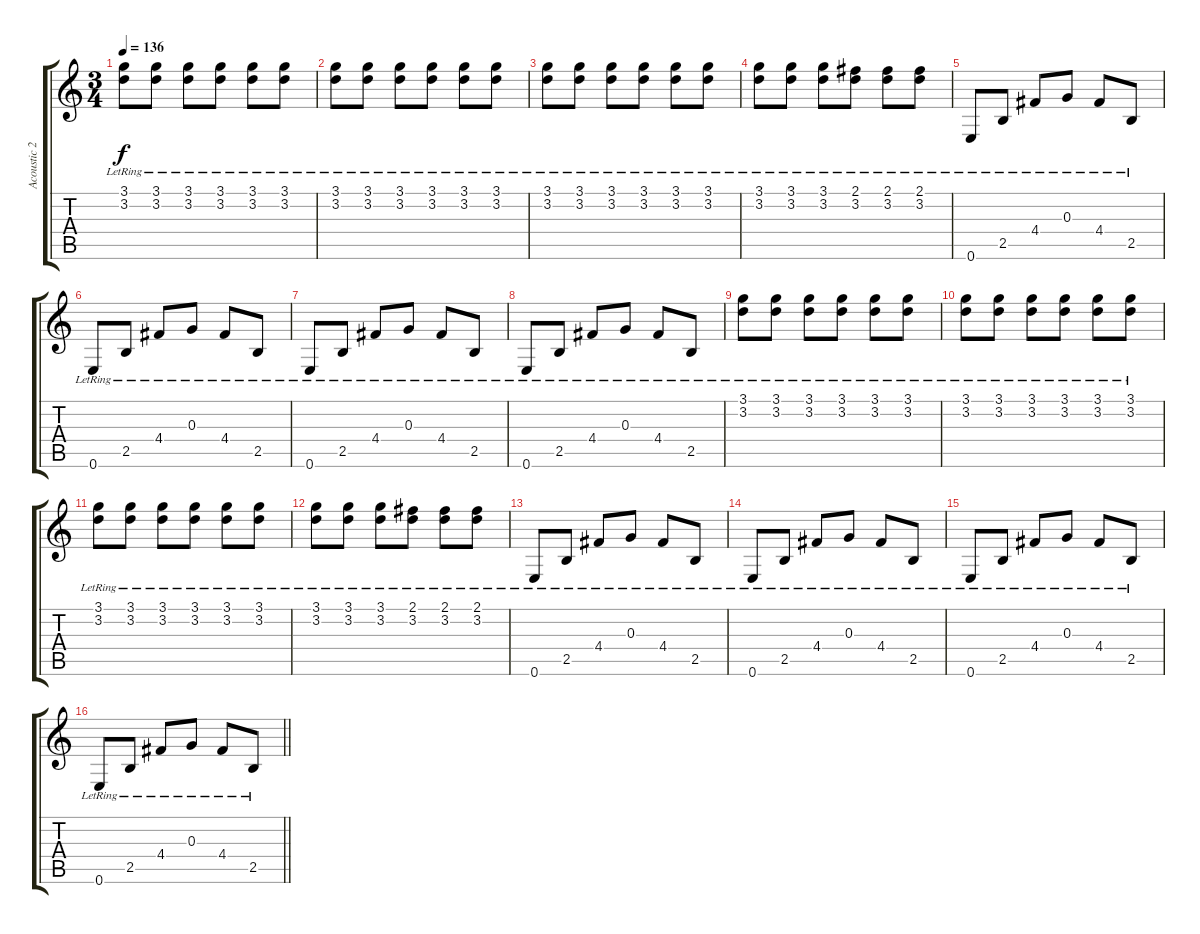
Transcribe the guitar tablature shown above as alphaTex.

\track ("Acoustic 2" "Acoustic 2") {instrument acousticguitarsteel}
\staff {score tabs}
\tuning (E4 B3 G3 D3 A2 E2) {hide}
\ts (3 4)
\tempo 136
\clef g2
\ks c
(3.1{lr} 3.2{lr}).8{dy f} (3.1{lr} 3.2{lr}).8 (3.1{lr} 3.2{lr}).8 (3.1{lr} 3.2{lr}).8 (3.1{lr} 3.2{lr}).8 (3.1{lr} 3.2{lr}).8 |
(3.1{lr} 3.2{lr}).8 (3.1{lr} 3.2{lr}).8 (3.1{lr} 3.2{lr}).8 (3.1{lr} 3.2{lr}).8 (3.1{lr} 3.2{lr}).8 (3.1{lr} 3.2{lr}).8 |
(3.1{lr} 3.2{lr}).8 (3.1{lr} 3.2{lr}).8 (3.1{lr} 3.2{lr}).8 (3.1{lr} 3.2{lr}).8 (3.1{lr} 3.2{lr}).8 (3.1{lr} 3.2{lr}).8 |
(3.1{lr} 3.2{lr}).8 (3.1{lr} 3.2{lr}).8 (3.1{lr} 3.2{lr}).8 (2.1{lr} 3.2{lr}).8 (2.1{lr} 3.2{lr}).8 (2.1{lr} 3.2{lr}).8 |
0.6{lr}.8 2.5{lr}.8 4.4{lr}.8 0.3{lr}.8 4.4{lr}.8 2.5{lr}.8 |
0.6{lr}.8 2.5{lr}.8 4.4{lr}.8 0.3{lr}.8 4.4{lr}.8 2.5{lr}.8 |
0.6{lr}.8 2.5{lr}.8 4.4{lr}.8 0.3{lr}.8 4.4{lr}.8 2.5{lr}.8 |
0.6{lr}.8 2.5{lr}.8 4.4{lr}.8 0.3{lr}.8 4.4{lr}.8 2.5{lr}.8 |
(3.1{lr} 3.2{lr}).8 (3.1{lr} 3.2{lr}).8 (3.1{lr} 3.2{lr}).8 (3.1{lr} 3.2{lr}).8 (3.1{lr} 3.2{lr}).8 (3.1{lr} 3.2{lr}).8 |
(3.1{lr} 3.2{lr}).8 (3.1{lr} 3.2{lr}).8 (3.1{lr} 3.2{lr}).8 (3.1{lr} 3.2{lr}).8 (3.1{lr} 3.2{lr}).8 (3.1{lr} 3.2{lr}).8 |
(3.1{lr} 3.2{lr}).8 (3.1{lr} 3.2{lr}).8 (3.1{lr} 3.2{lr}).8 (3.1{lr} 3.2{lr}).8 (3.1{lr} 3.2{lr}).8 (3.1{lr} 3.2{lr}).8 |
(3.1{lr} 3.2{lr}).8 (3.1{lr} 3.2{lr}).8 (3.1{lr} 3.2{lr}).8 (2.1{lr} 3.2{lr}).8 (2.1{lr} 3.2{lr}).8 (2.1{lr} 3.2{lr}).8 |
0.6{lr}.8 2.5{lr}.8 4.4{lr}.8 0.3{lr}.8 4.4{lr}.8 2.5{lr}.8 |
0.6{lr}.8 2.5{lr}.8 4.4{lr}.8 0.3{lr}.8 4.4{lr}.8 2.5{lr}.8 |
0.6{lr}.8 2.5{lr}.8 4.4{lr}.8 0.3{lr}.8 4.4{lr}.8 2.5{lr}.8 |
\barLineRight lightlight
0.6{lr}.8 2.5{lr}.8 4.4{lr}.8 0.3{lr}.8 4.4{lr}.8 2.5{lr}.8
